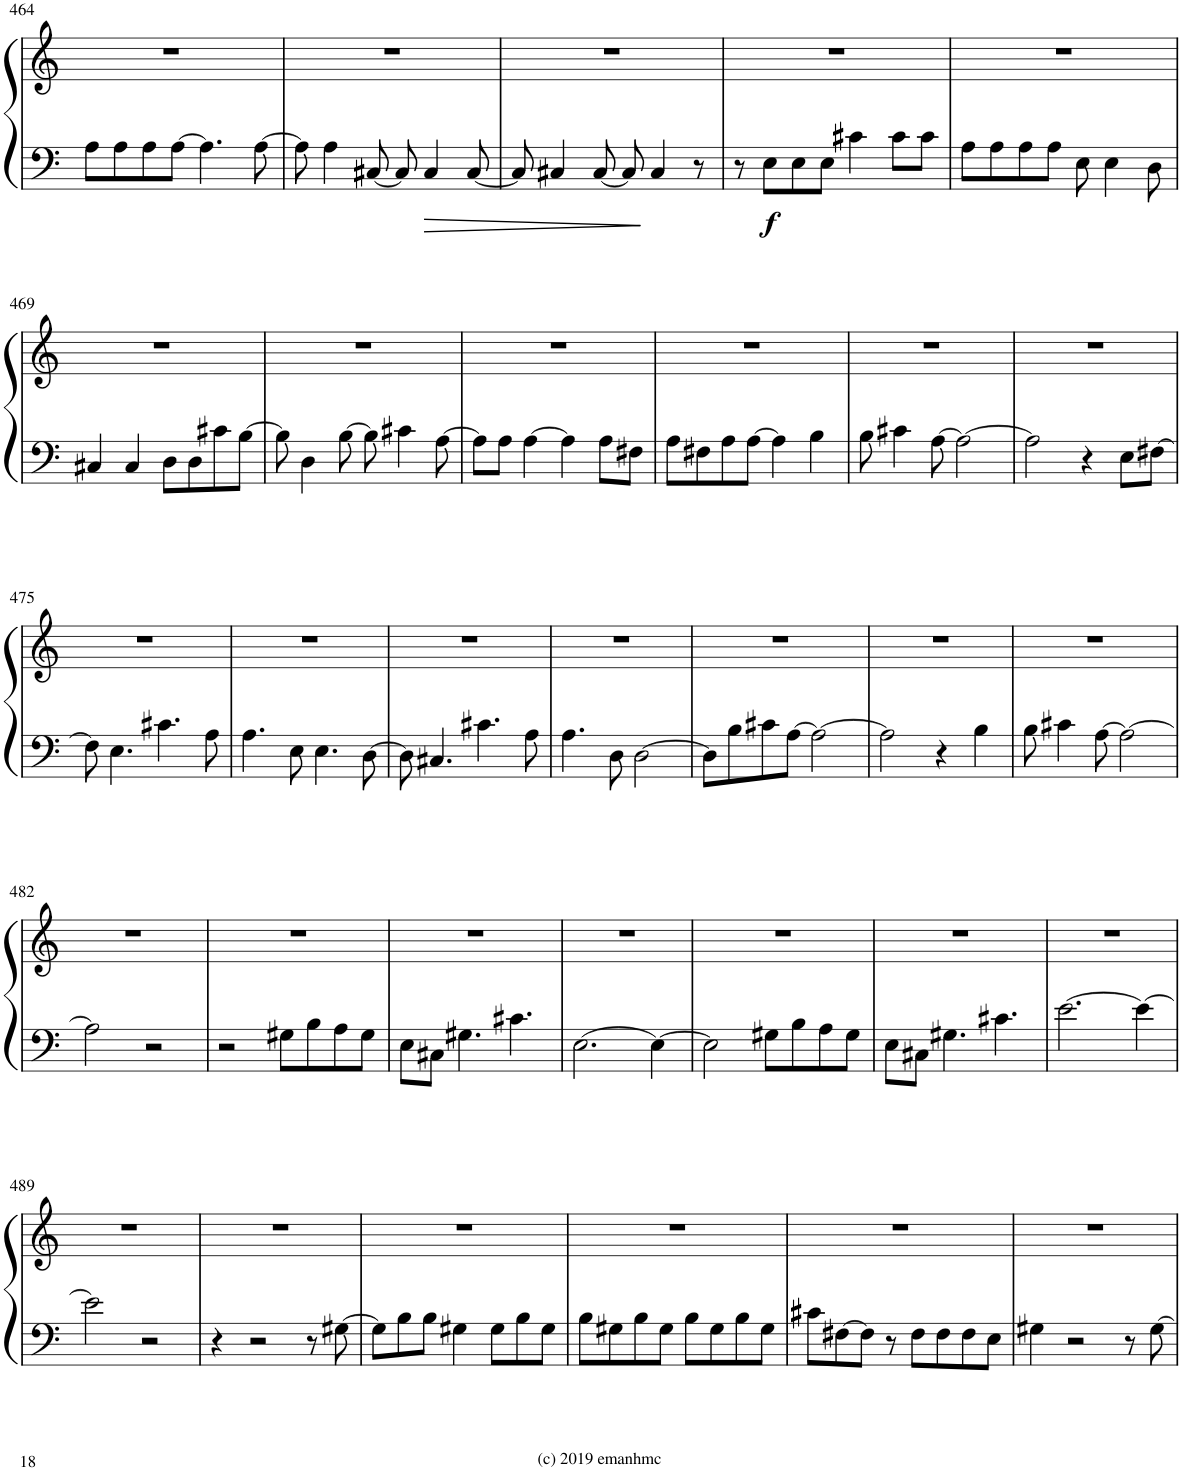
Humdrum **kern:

**kern	**kern	**dynam
*part1	*part1	*part1
*staff2	*staff1	*staff1/2
*I"Piano	*	*
*I'Pno.	*	*
!!LO:PB:g=z
*clefF4	*clefG2	*
*k[]	*k[]	*
*M4/4	*M4/4	*
*met(c)	*met(c)	*
=464	=464	=464
8A\L	1r	.
8A\	.	.
8A\	.	.
[8A\J	.	.
4.A\]	.	.
[8A\	.	.
=465	=465	=465
8A\]	1r	.
4A\	.	.
[8C#X/	.	.
8C#/]	.	.
4C#/	.	.
[8C#/	.	.
=466	=466	=466
8C#/]	1r	.
4C#X/	.	.
[8C#/	.	.
8C#/]	.	.
4C#/	.	.
8r	.	.
=467	=467	=467
8r	1r	.
!	!	!LO:DY:b=2
8E\L	.	f
8E\	.	.
8E\J	.	.
4c#X\	.	.
8c#\L	.	.
8c#\J	.	.
=468	=468	=468
8A\L	1r	.
8A\	.	.
8A\	.	.
8A\J	.	.
8E\	.	.
4E\	.	.
8D\	.	.
!!LO:LB:g=z
=469	=469	=469
4C#X/	1r	.
4C#/	.	.
8D\L	.	.
8D\	.	.
8c#X\	.	.
[8B\J	.	.
=470	=470	=470
8B\]	1r	.
4D\	.	.
[8B\	.	.
8B\]	.	.
4c#X\	.	.
[8A\	.	.
=471	=471	=471
8A\L]	1r	.
8A\J	.	.
[4A\	.	.
4A\]	.	.
8A\L	.	.
8F#X\J	.	.
=472	=472	=472
8A\L	1r	.
8F#X\	.	.
8A\	.	.
[8A\J	.	.
4A\]	.	.
4B\	.	.
=473	=473	=473
8B\	1r	.
4c#X\	.	.
[8A\	.	.
2A\_	.	.
=474	=474	=474
2A\]	1r	.
4r	.	.
8E\L	.	.
[8F#X\J	.	.
!!LO:LB:g=z
=475	=475	=475
8F#\]	1r	.
4.E\	.	.
4.c#X\	.	.
8A\	.	.
=476	=476	=476
4.A\	1r	.
8E\	.	.
4.E\	.	.
[8D\	.	.
=477	=477	=477
8D\]	1r	.
4.C#X/	.	.
4.c#X\	.	.
8A\	.	.
=478	=478	=478
4.A\	1r	.
8D\	.	.
[2D\	.	.
=479	=479	=479
8D\L]	1r	.
8B\	.	.
8c#X\	.	.
[8A\J	.	.
2A\_	.	.
=480	=480	=480
2A\]	1r	.
4r	.	.
4B\	.	.
=481	=481	=481
8B\	1r	.
4c#X\	.	.
[8A\	.	.
2A\_	.	.
!!LO:LB:g=z
=482	=482	=482
2A\]	1r	.
2r	.	.
=483	=483	=483
2r	1r	.
8G#X\L	.	.
8B\	.	.
8A\	.	.
8G#\J	.	.
=484	=484	=484
8E\L	1r	.
8C#X\J	.	.
4.G#X\	.	.
4.c#X\	.	.
=485	=485	=485
[2.E\	1r	.
4E\_	.	.
=486	=486	=486
2E\]	1r	.
8G#X\L	.	.
8B\	.	.
8A\	.	.
8G#\J	.	.
=487	=487	=487
8E\L	1r	.
8C#X\J	.	.
4.G#X\	.	.
4.c#X\	.	.
=488	=488	=488
[2.e\	1r	.
4e\_	.	.
!!LO:LB:g=z
=489	=489	=489
2e\]	1r	.
2r	.	.
=490	=490	=490
4r	1r	.
2r	.	.
8r	.	.
[8G#X\	.	.
=491	=491	=491
8G#\L]	1r	.
8B\	.	.
8B\J	.	.
4G#X\	.	.
8G#\L	.	.
8B\	.	.
8G#\J	.	.
=492	=492	=492
8B\L	1r	.
8G#X\	.	.
8B\	.	.
8G#\J	.	.
8B\L	.	.
8G#\	.	.
8B\	.	.
8G#\J	.	.
=493	=493	=493
8c#X\L	1r	.
[8F#X\	.	.
8F#\J]	.	.
8r	.	.
8F#\L	.	.
8F#\	.	.
8F#\	.	.
8E\J	.	.
=494	=494	=494
4G#X\	1r	.
2r	.	.
8r	.	.
[8G#\	.	.
=	=	=
*-	*-	*-
